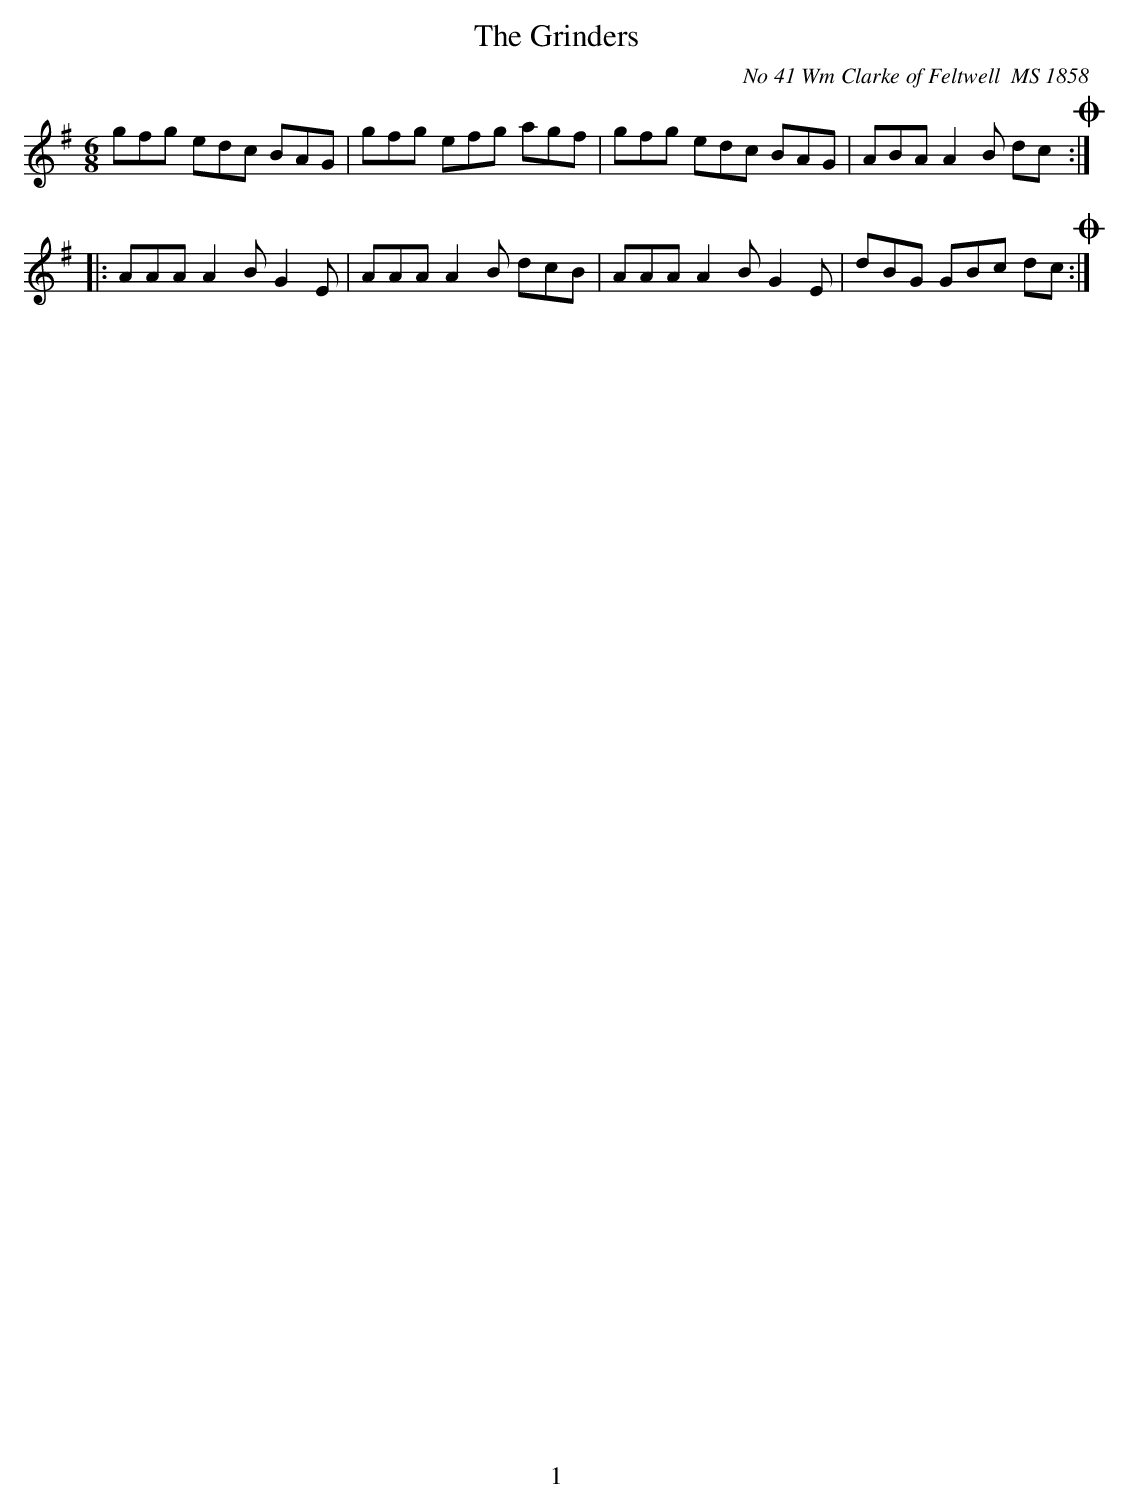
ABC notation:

X:1
T:The Grinders
O:No 41 Wm Clarke of Feltwell  MS 1858
M:6/8
L:1/8
K:G
gfg edc BAG|gfg efg agf|gfg edc BAG|ABA A2B dcO:|
|:AAA A2B G2E|AAA A2B dcB|AAA A2B G2E|dBG GBc dcO:|
